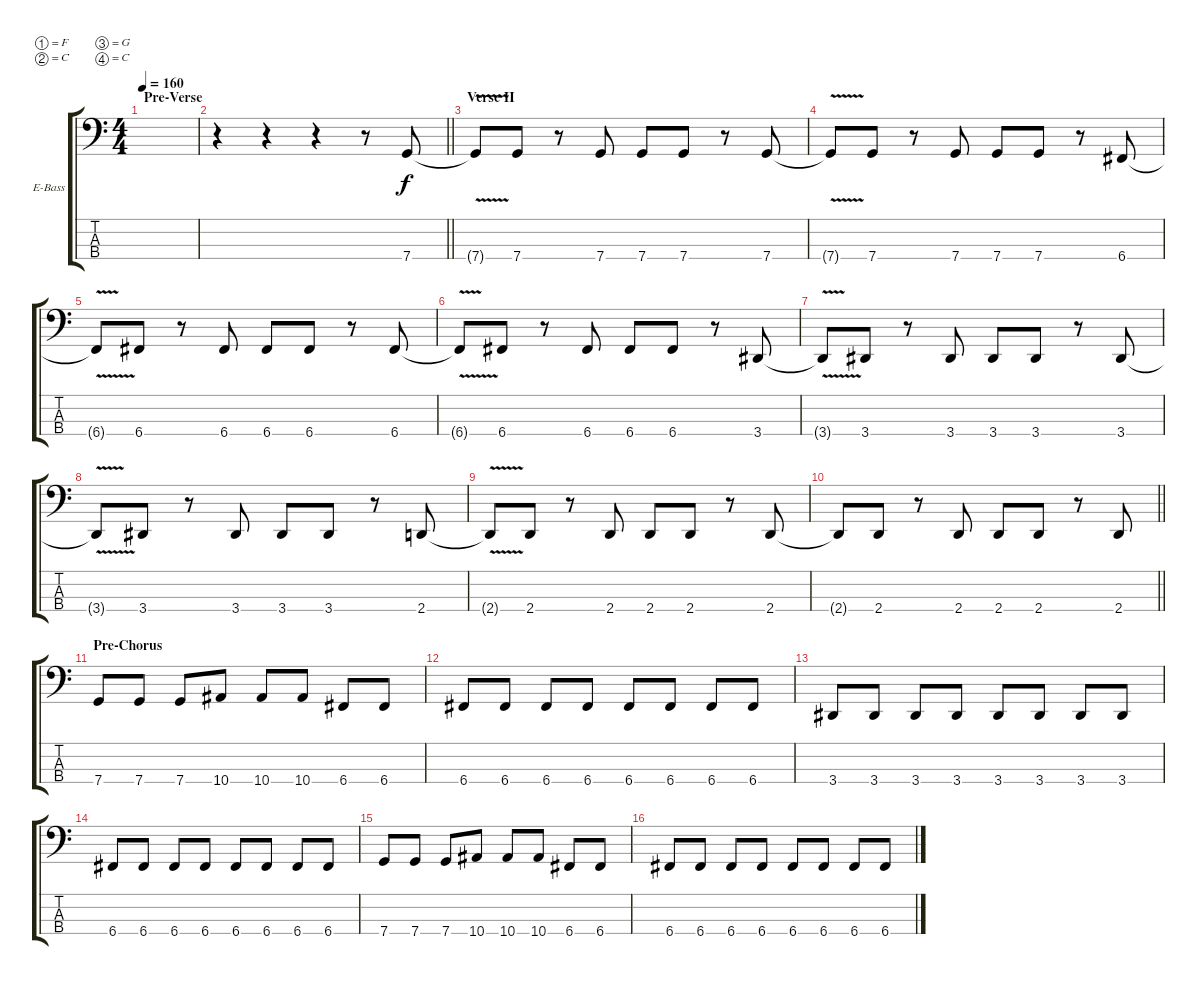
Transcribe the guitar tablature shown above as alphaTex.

\bracketExtendMode groupsimilarinstruments
\firstSystemTrackNameOrientation horizontal
\otherSystemsTrackNameOrientation horizontal
\track ("Bass" "E-Bass") {instrument electricbasspick}
\staff {score tabs}
\tuning (F2 C2 G1 C1)
\ts (4 4)
\section ("" "Pre-Verse")
\tempo 160
\clef f4
\ks c
|
\barLineRight lightlight
r.4 r.4 r.4 r.8 7.4.8 |
\section ("" "Verse II")
7.4{v t}.8 7.4.8 r.8 7.4.8 7.4.8 7.4.8 r.8 7.4.8 |
7.4{v t}.8 7.4.8 r.8 7.4.8 7.4.8 7.4.8 r.8 6.4.8 |
6.4{v t}.8 6.4.8 r.8 6.4.8 6.4.8 6.4.8 r.8 6.4.8 |
6.4{v t}.8 6.4.8 r.8 6.4.8 6.4.8 6.4.8 r.8 3.4.8 |
3.4{v t}.8 3.4.8 r.8 3.4.8 3.4.8 3.4.8 r.8 3.4.8 |
3.4{v t}.8 3.4.8 r.8 3.4.8 3.4.8 3.4.8 r.8 2.4.8 |
2.4{v t}.8 2.4.8 r.8 2.4.8 2.4.8 2.4.8 r.8 2.4.8 |
\barLineRight lightlight
2.4{t}.8 2.4.8 r.8 2.4.8 2.4.8 2.4.8 r.8 2.4.8 |
\section ("" "Pre-Chorus")
7.4.8 7.4.8 7.4.8 10.4.8 10.4.8 10.4.8 6.4.8 6.4.8 |
6.4.8 6.4.8 6.4.8 6.4.8 6.4.8 6.4.8 6.4.8 6.4.8 |
3.4.8 3.4.8 3.4.8 3.4.8 3.4.8 3.4.8 3.4.8 3.4.8 |
6.4.8 6.4.8 6.4.8 6.4.8 6.4.8 6.4.8 6.4.8 6.4.8 |
7.4.8 7.4.8 7.4.8 10.4.8 10.4.8 10.4.8 6.4.8 6.4.8 |
6.4.8 6.4.8 6.4.8 6.4.8 6.4.8 6.4.8 6.4.8 6.4.8
